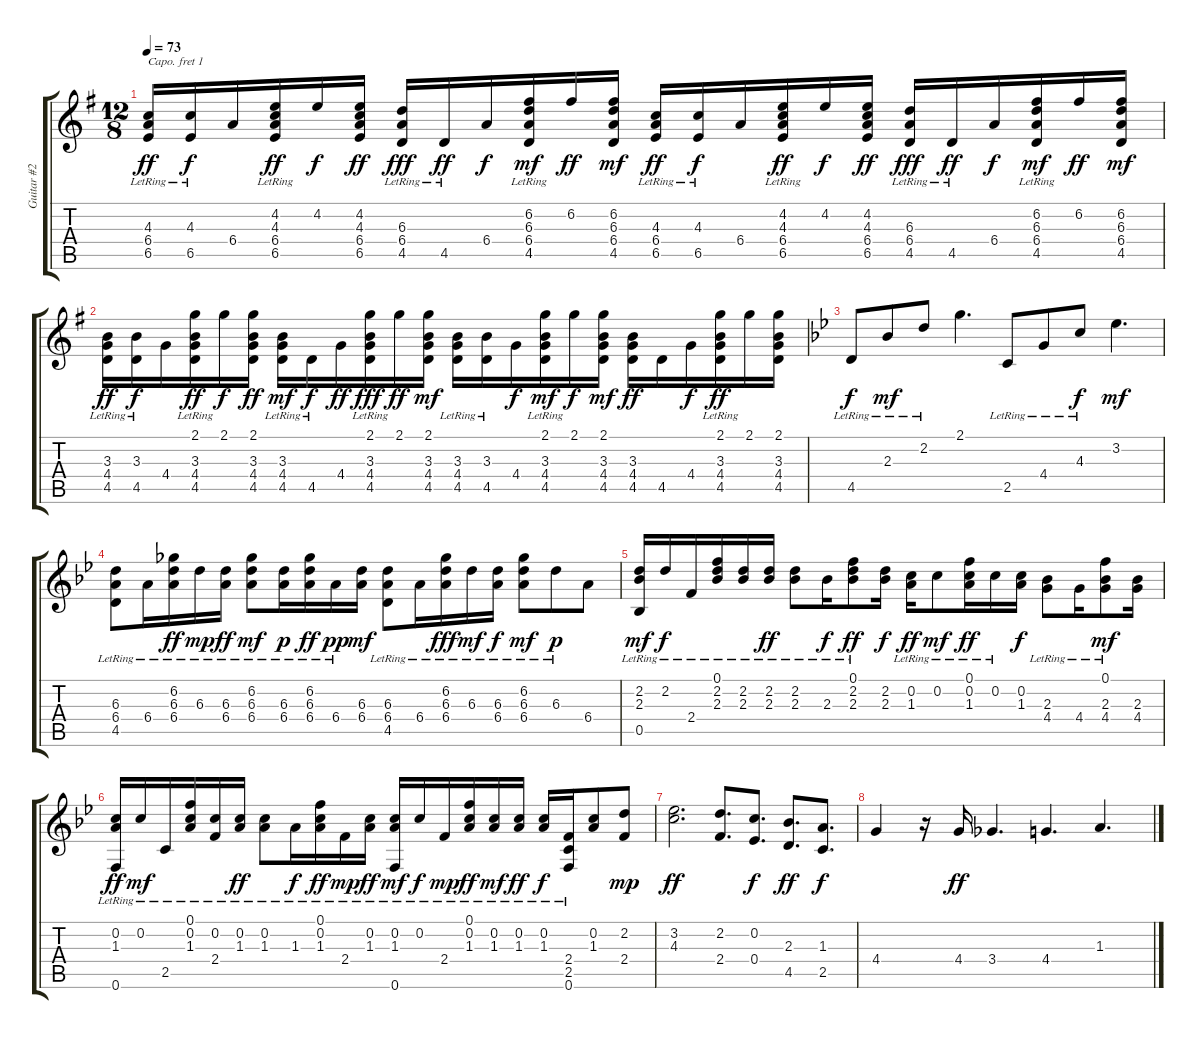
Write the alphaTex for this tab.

\track ("Guitar #2" "Guitar #2") {instrument acousticguitarnylon}
\staff {score tabs}
\capo 1
\tuning (E4 B3 G3 D3 A2 E2) {hide}
\ts (12 8)
\tempo 73
\clef g2
\ks g
(4.3{lr} 6.4{lr} 6.5{lr}).16{dy ff} (4.3{lr} 6.5{lr}).16{dy f} 6.4.16 (4.2{lr} 4.3{lr} 6.4{lr} 6.5{lr}).16{dy ff} 4.2.16{dy f} (4.2 4.3 6.4 6.5).16{dy ff} (6.3{lr} 6.4{lr} 4.5{lr}).16{dy fff} 4.5{lr}.16{dy ff} 6.4.16{dy f} (6.2{lr} 6.3{lr} 6.4{lr} 4.5{lr}).16{dy mf} 6.2.16{dy ff} (6.2 6.3 6.4 4.5).16{dy mf} (4.3{lr} 6.4{lr} 6.5{lr}).16{dy ff} (4.3{lr} 6.5{lr}).16{dy f} 6.4.16 (4.2{lr} 4.3{lr} 6.4{lr} 6.5{lr}).16{dy ff} 4.2.16{dy f} (4.2 4.3 6.4 6.5).16{dy ff} (6.3{lr} 6.4{lr} 4.5{lr}).16{dy fff} 4.5{lr}.16{dy ff} 6.4.16{dy f} (6.2{lr} 6.3{lr} 6.4{lr} 4.5{lr}).16{dy mf} 6.2.16{dy ff} (6.2 6.3 6.4 4.5).16{dy mf} |
(3.3{lr} 4.4{lr} 4.5{lr}).16{dy ff} (3.3{lr} 4.5{lr}).16{dy f} 4.4.16 (2.1{lr} 3.3{lr} 4.4{lr} 4.5{lr}).16{dy ff} 2.1.16{dy f} (2.1 3.3 4.4 4.5).16{dy ff} (3.3{lr} 4.4{lr} 4.5{lr}).16{dy mf} 4.5{lr}.16{dy f} 4.4.16{dy ff} (2.1{lr} 3.3{lr} 4.4{lr} 4.5{lr}).16{dy fff} 2.1.16{dy ff} (2.1 3.3 4.4 4.5).16{dy mf} (3.3{lr} 4.4{lr} 4.5{lr}).16 (3.3{lr} 4.5{lr}).16 4.4.16{dy f} (2.1{lr} 3.3{lr} 4.4{lr} 4.5{lr}).16{dy mf} 2.1.16{dy f} (2.1 3.3 4.4 4.5).16{dy mf} (3.3 4.4 4.5).16{dy ff} 4.5.16 4.4.16{dy f} (2.1{lr} 3.3{lr} 4.4{lr} 4.5{lr}).16{dy ff} 2.1.16 (2.1 3.3 4.4 4.5).16 |
\ks bb
4.5{lr}.8{dy f} 2.3{lr}.8{dy mf} 2.2{lr}.8 2.1.4{d} 2.5{lr}.8 4.4{lr}.8 4.3{lr}.8{dy f} 3.2.4{d dy mf} |
(6.3{lr} 6.4{lr} 4.5{lr}).8 6.4{lr}.16 (6.2{lr} 6.3{lr} 6.4{lr}).16{dy ff} 6.3{lr}.16{dy mp} (6.3{lr} 6.4{lr}).16{dy ff} (6.2{lr} 6.3{lr} 6.4{lr}).8{dy mf} (6.3{lr} 6.4{lr}).16{dy p} (6.2{lr} 6.3{lr} 6.4{lr}).16{dy ff} 6.4{lr}.16{dy pp} (6.3 6.4).16{dy mf} (6.3{lr} 6.4{lr} 4.5{lr}).8 6.4{lr}.16 (6.2{lr} 6.3{lr} 6.4{lr}).16{dy fff} 6.3{lr}.16{dy mf} (6.3{lr} 6.4{lr}).16{dy f} (6.2{lr} 6.3{lr} 6.4{lr}).8{dy mf} 6.3{lr}.8{dy p} 6.4.8 |
(2.2{lr} 2.3{lr} 0.5{lr}).16{dy mf} 2.2{lr}.16{dy f} 2.4{lr}.16 (0.1{lr} 2.2{lr} 2.3{lr}).16 (2.2{lr} 2.3{lr}).16 (2.2{lr} 2.3{lr}).16{dy ff} (2.2{lr} 2.3{lr}).8 2.3{lr}.16{dy f} (0.1{lr} 2.2{lr} 2.3{lr}).8{dy ff} (2.2 2.3).16{dy f} (0.2{lr} 1.3{lr}).16{dy ff} 0.2{lr}.8{dy mf} (0.1{lr} 0.2{lr} 1.3{lr}).16{dy ff} 0.2{lr}.16 (0.2 1.3).16{dy f} (2.3{lr} 4.4{lr}).8 4.4{lr}.16 (0.1{lr} 2.3{lr} 4.4{lr}).8{dy mf} (2.3 4.4).16 |
(0.2{lr} 1.3{lr} 0.6{lr}).16{dy ff} 0.2{lr}.16{dy mf} 2.5{lr}.16 (0.1{lr} 0.2{lr} 1.3{lr}).16 (0.2{lr} 2.4{lr}).16 (0.2{lr} 1.3{lr}).16{dy ff} (0.2{lr} 1.3{lr}).8 1.3{lr}.16{dy f} (0.1{lr} 0.2{lr} 1.3{lr}).16{dy ff} 2.4{lr}.16{dy mp} (0.2{lr} 1.3{lr}).16{dy ff} (0.2{lr} 1.3{lr} 0.6{lr}).16{dy mf} 0.2{lr}.16{dy f} 2.4{lr}.16{dy mp} (0.1{lr} 0.2{lr} 1.3{lr}).16{dy ff} (0.2{lr} 1.3{lr}).16{dy mf} (0.2{lr} 1.3{lr}).16{dy ff} (0.2{lr} 1.3{lr}).16{dy f} (2.4{lr} 2.5{lr} 0.6{lr}).16 (0.2 1.3).8 (2.2 2.4).8{dy mp} |
(3.2 4.3).2{d dy ff} (2.2 2.4).8{d} (0.2 0.4).8{d dy f} (2.3 4.5).8{d dy ff} (1.3 2.5).8{d dy f} |
4.4.4 r.16 4.4.16{dy ff} 3.4.4{d} 4.4.4{d} 1.3.4{d}
